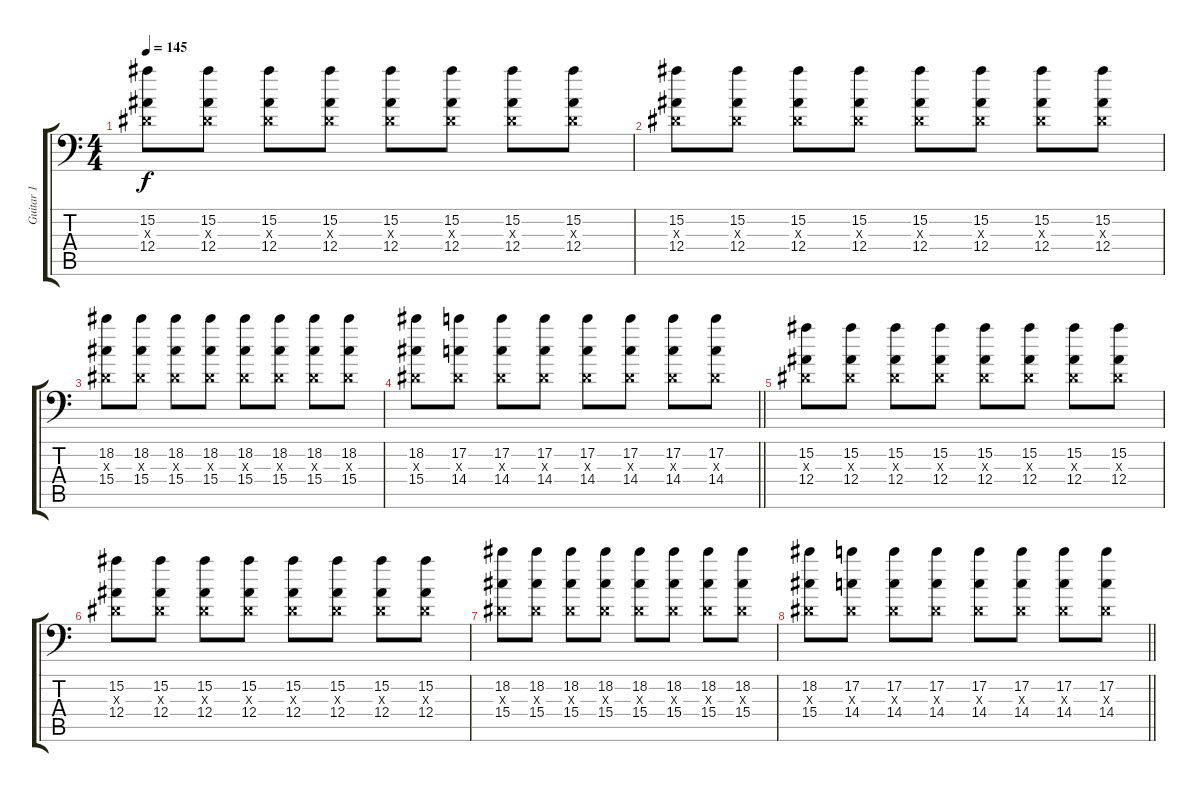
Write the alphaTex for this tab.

\track ("Guitar 1" "Guitar 1") {instrument distortionguitar}
\staff {score tabs}
\tuning (C4 G3 Eb3 Bb2 F2 Bb1) {hide}
\ts (4 4)
\tempo 145
\clef f4
\ks c
(15.2 0.3{x} 12.4).8{dy f} (15.2 0.3{x} 12.4).8 (15.2 0.3{x} 12.4).8 (15.2 0.3{x} 12.4).8 (15.2 0.3{x} 12.4).8 (15.2 0.3{x} 12.4).8 (15.2 0.3{x} 12.4).8 (15.2 0.3{x} 12.4).8 |
(15.2 0.3{x} 12.4).8 (15.2 0.3{x} 12.4).8 (15.2 0.3{x} 12.4).8 (15.2 0.3{x} 12.4).8 (15.2 0.3{x} 12.4).8 (15.2 0.3{x} 12.4).8 (15.2 0.3{x} 12.4).8 (15.2 0.3{x} 12.4).8 |
(18.2 0.3{x} 15.4).8 (18.2 0.3{x} 15.4).8 (18.2 0.3{x} 15.4).8 (18.2 0.3{x} 15.4).8 (18.2 0.3{x} 15.4).8 (18.2 0.3{x} 15.4).8 (18.2 0.3{x} 15.4).8 (18.2 0.3{x} 15.4).8 |
\barLineRight lightlight
(18.2 0.3{x} 15.4).8 (17.2 0.3{x} 14.4).8 (17.2 0.3{x} 14.4).8 (17.2 0.3{x} 14.4).8 (17.2 0.3{x} 14.4).8 (17.2 0.3{x} 14.4).8 (17.2 0.3{x} 14.4).8 (17.2 0.3{x} 14.4).8 |
(15.2 0.3{x} 12.4).8 (15.2 0.3{x} 12.4).8 (15.2 0.3{x} 12.4).8 (15.2 0.3{x} 12.4).8 (15.2 0.3{x} 12.4).8 (15.2 0.3{x} 12.4).8 (15.2 0.3{x} 12.4).8 (15.2 0.3{x} 12.4).8 |
(15.2 0.3{x} 12.4).8 (15.2 0.3{x} 12.4).8 (15.2 0.3{x} 12.4).8 (15.2 0.3{x} 12.4).8 (15.2 0.3{x} 12.4).8 (15.2 0.3{x} 12.4).8 (15.2 0.3{x} 12.4).8 (15.2 0.3{x} 12.4).8 |
(18.2 0.3{x} 15.4).8 (18.2 0.3{x} 15.4).8 (18.2 0.3{x} 15.4).8 (18.2 0.3{x} 15.4).8 (18.2 0.3{x} 15.4).8 (18.2 0.3{x} 15.4).8 (18.2 0.3{x} 15.4).8 (18.2 0.3{x} 15.4).8 |
\barLineRight lightlight
(18.2 0.3{x} 15.4).8 (17.2 0.3{x} 14.4).8 (17.2 0.3{x} 14.4).8 (17.2 0.3{x} 14.4).8 (17.2 0.3{x} 14.4).8 (17.2 0.3{x} 14.4).8 (17.2 0.3{x} 14.4).8 (17.2 0.3{x} 14.4).8
